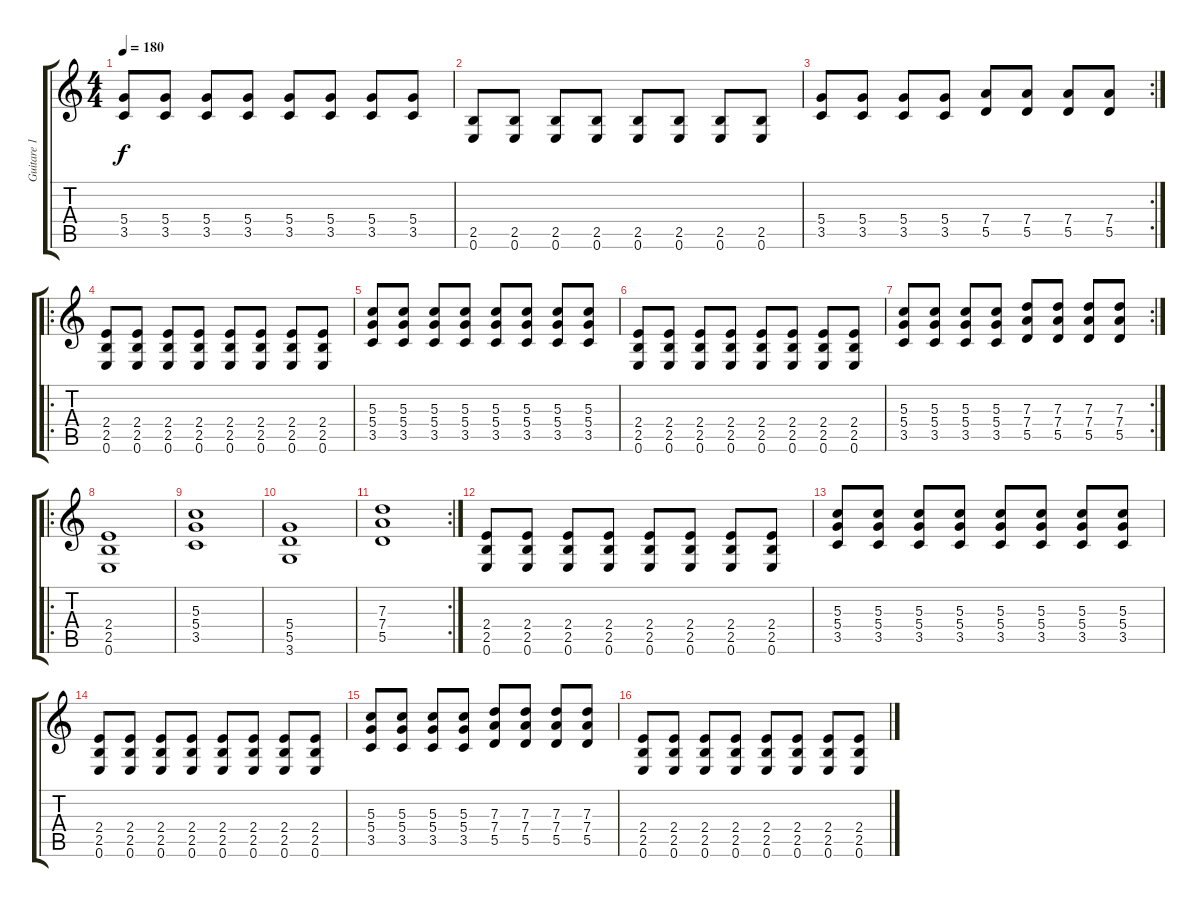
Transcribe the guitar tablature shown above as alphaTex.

\track ("Guitare 1" "Guitare 1") {instrument distortionguitar}
\staff {score tabs}
\tuning (E4 B3 G3 D3 A2 E2) {hide}
\ts (4 4)
\tempo 180
\clef g2
\ks c
(5.4 3.5).8{dy f} (5.4 3.5).8 (5.4 3.5).8 (5.4 3.5).8 (5.4 3.5).8 (5.4 3.5).8 (5.4 3.5).8 (5.4 3.5).8 |
(2.5 0.6).8 (2.5 0.6).8 (2.5 0.6).8 (2.5 0.6).8 (2.5 0.6).8 (2.5 0.6).8 (2.5 0.6).8 (2.5 0.6).8 |
\rc 2
(5.4 3.5).8 (5.4 3.5).8 (5.4 3.5).8 (5.4 3.5).8 (7.4 5.5).8 (7.4 5.5).8 (7.4 5.5).8 (7.4 5.5).8 |
\ro
(2.4 2.5 0.6).8{instrument distortionguitar} (2.4 2.5 0.6).8 (2.4 2.5 0.6).8 (2.4 2.5 0.6).8 (2.4 2.5 0.6).8 (2.4 2.5 0.6).8 (2.4 2.5 0.6).8 (2.4 2.5 0.6).8 |
(5.3 5.4 3.5).8 (5.3 5.4 3.5).8 (5.3 5.4 3.5).8 (5.3 5.4 3.5).8 (5.3 5.4 3.5).8 (5.3 5.4 3.5).8 (5.3 5.4 3.5).8 (5.3 5.4 3.5).8 |
(2.4 2.5 0.6).8 (2.4 2.5 0.6).8 (2.4 2.5 0.6).8 (2.4 2.5 0.6).8 (2.4 2.5 0.6).8 (2.4 2.5 0.6).8 (2.4 2.5 0.6).8 (2.4 2.5 0.6).8 |
\rc 2
(5.3 5.4 3.5).8 (5.3 5.4 3.5).8 (5.3 5.4 3.5).8 (5.3 5.4 3.5).8 (7.3 7.4 5.5).8 (7.3 7.4 5.5).8 (7.3 7.4 5.5).8 (7.3 7.4 5.5).8 |
\ro
(2.4 2.5 0.6).1 |
(5.3 5.4 3.5).1 |
(5.4 5.5 3.6).1 |
\rc 2
(7.3 7.4 5.5).1 |
(2.4 2.5 0.6).8 (2.4 2.5 0.6).8 (2.4 2.5 0.6).8 (2.4 2.5 0.6).8 (2.4 2.5 0.6).8 (2.4 2.5 0.6).8 (2.4 2.5 0.6).8 (2.4 2.5 0.6).8 |
(5.3 5.4 3.5).8 (5.3 5.4 3.5).8 (5.3 5.4 3.5).8 (5.3 5.4 3.5).8 (5.3 5.4 3.5).8 (5.3 5.4 3.5).8 (5.3 5.4 3.5).8 (5.3 5.4 3.5).8 |
(2.4 2.5 0.6).8 (2.4 2.5 0.6).8 (2.4 2.5 0.6).8 (2.4 2.5 0.6).8 (2.4 2.5 0.6).8 (2.4 2.5 0.6).8 (2.4 2.5 0.6).8 (2.4 2.5 0.6).8 |
(5.3 5.4 3.5).8 (5.3 5.4 3.5).8 (5.3 5.4 3.5).8 (5.3 5.4 3.5).8 (7.3 7.4 5.5).8 (7.3 7.4 5.5).8 (7.3 7.4 5.5).8 (7.3 7.4 5.5).8 |
(2.4 2.5 0.6).8 (2.4 2.5 0.6).8 (2.4 2.5 0.6).8 (2.4 2.5 0.6).8 (2.4 2.5 0.6).8 (2.4 2.5 0.6).8 (2.4 2.5 0.6).8 (2.4 2.5 0.6).8
